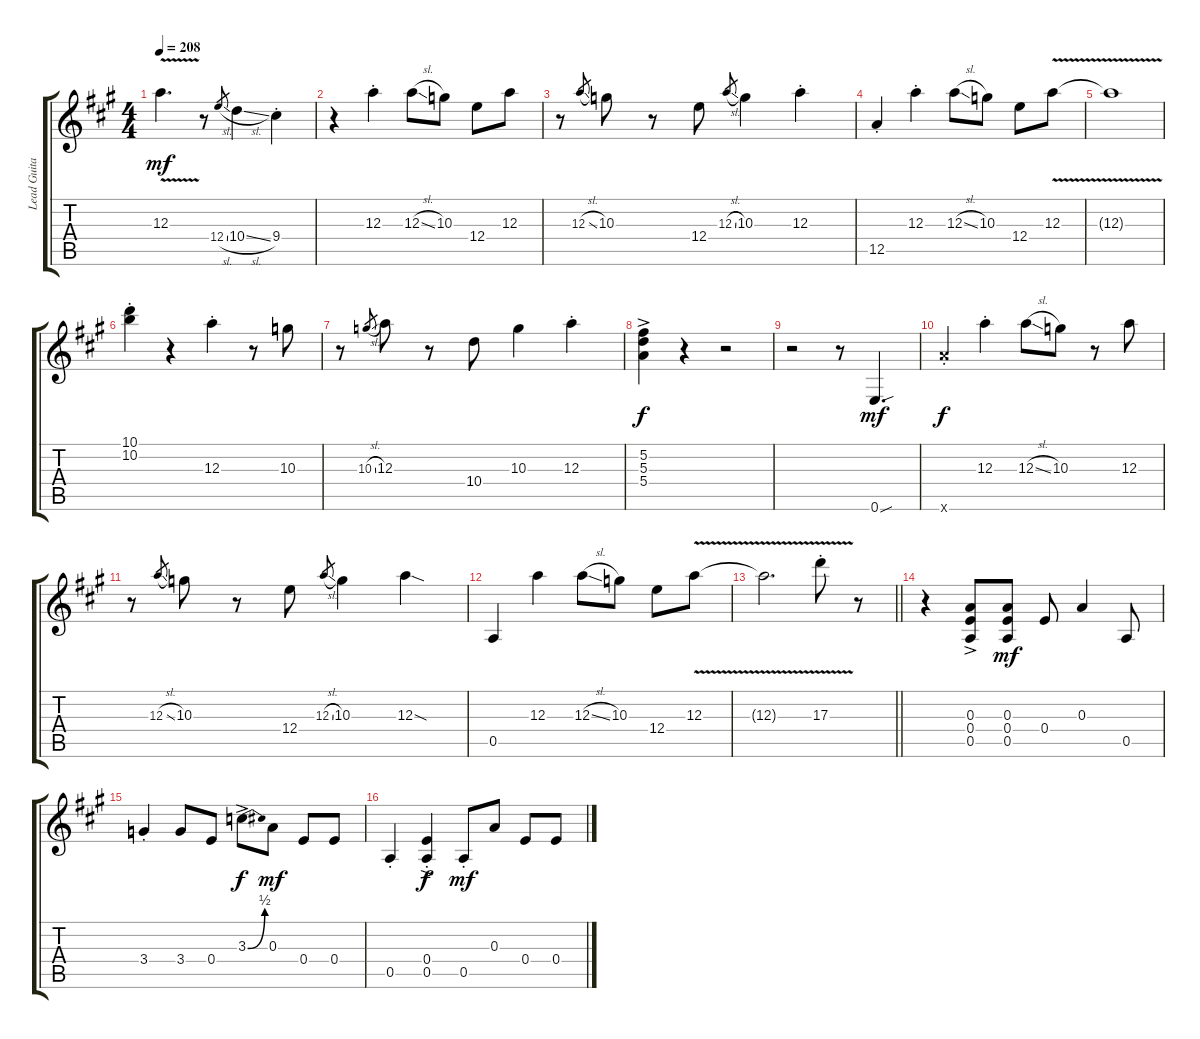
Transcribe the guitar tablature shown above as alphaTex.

\track ("Lead Guitar 1 (Duane)" "Lead Guita") {instrument overdrivenguitar}
\staff {score tabs}
\tuning (E4 Db4 A3 E3 A2 E2) {hide}
\ts (4 4)
\tempo 208
\clef g2
\ks a
12.3{v t}.4{d dy mf} r.8 12.4{sl}.8{gr} 10.4{sl}.4 9.4{st}.4 |
r.4 12.3{st}.4 12.3{sl}.8 10.3.8 12.4.8 12.3.8 |
r.8 12.3{sl}.8{gr} 10.3.8 r.8 12.4.8 12.3{sl}.8{gr} 10.3.4 12.3{st}.4 |
12.5{st}.4 12.3{st}.4 12.3{sl}.8 10.3.8 12.4.8 12.3{v}.8 |
12.3{v t}.1 |
(10.1{st} 10.2{st}).4 r.4 12.3{st}.4 r.8 10.3.8 |
r.8 10.3{sl}.8{gr} 12.3.8 r.8 10.4.8 10.3.4 12.3{st}.4 |
(5.2{ac} 5.3{ac} 5.4{ac}).4{dy f} r.4 r.2 |
r.2 r.8 0.6{sou}.4{d dy mf} |
17.6{st x}.4{dy f} 12.3{st}.4 12.3{sl}.8 10.3.8 r.8 12.3.8 |
r.8 12.3{sl}.8{gr} 10.3.8 r.8 12.4.8 12.3{sl}.8{gr} 10.3.4 12.3{sod}.4 |
0.5.4 12.3.4 12.3{sl}.8 10.3.8 12.4.8 12.3{v}.8 |
\barLineRight lightlight
12.3{v t}.2{d} 17.3{v st}.8 r.8 |
r.4 (0.3{ac} 0.4{ac} 0.5{ac}).8 (0.3 0.4 0.5).8{dy mf} 0.4.8 0.3.4 0.5.8 |
3.4{st}.4 3.4.8 0.4.8 3.3{be (bend 0 0 60 2) ac}.8{dy f} 0.3.8{dy mf} 0.4.8 0.4.8 |
0.5{st}.4 (0.4{ac st} 0.5{ac st}).4{dy f} 0.5{st}.8{dy mf} 0.3.8 0.4.8 0.4.8
